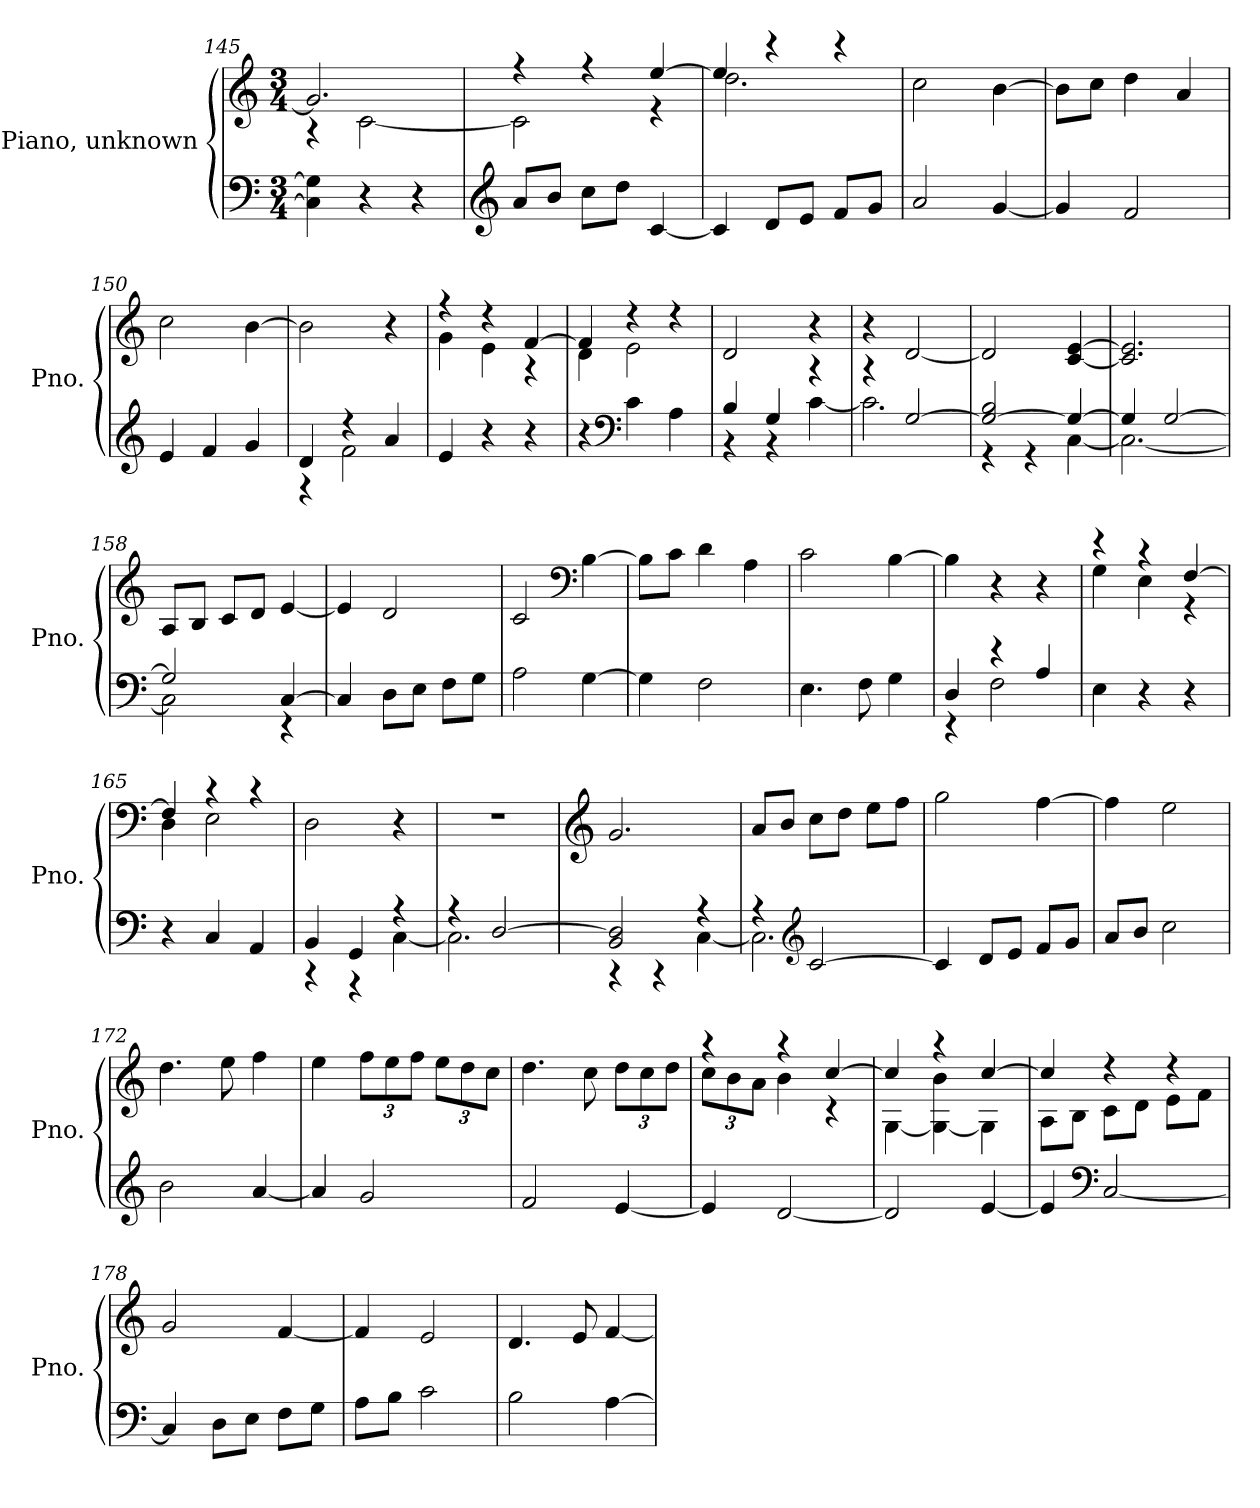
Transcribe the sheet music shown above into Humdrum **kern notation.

**kern	**kern
*part1	*part1
*staff2	*staff1
*I"Piano, unknown	*
*I'Pno.	*
*clefF4	*clefG2
*k[]	*k[]
*M3/4	*M3/4
=145	=145
*	*^
4C\] 4G\]	2.g/]	4r
4r	.	[2c\
4r	.	.
!!LO:LB:g=z	!!
=146	=146	=146
*clefG2	*	*
8a/L	4r	2c\]
8b/J	.	.
8cc\L	4r	.
8dd\J	.	.
[4c/	[4ee/	4r
=147	=147	=147
4c/]	4ee/]	2.dd\
8d/L	4r	.
8e/J	.	.
8f/L	4r	.
8g/J	.	.
*	*v	*v
=148	=148
2a/	2cc\
[4g/	[4b\
=149	=149
4g/]	8b\L]
.	8cc\J
2f/	4dd\
.	4a/
=150	=150
4e/	2cc\
4f/	.
4g/	[4b\
=151	=151
*^	*
4d/	4r	2b\]
4r	2f\	.
4a/	.	4r
*v	*v	*
=152	=152
*	*^
4e/	4r	4g\
4r	4r	4e\
4r	[4f/	4r
=153	=153	=153
4r	4f/]	4d\
*clefF4	*	*
4c\	4r	2e\
4A\	4r	.
*	*v	*v
=154	=154
*^	*
4B/	4r	2d/
4G/	4r	.
4r	[4c\	4r
!!LO:PB:g=z
=155	=155	=155
4r	2.c\]	4r
[2G/	.	[2d/
=156	=156	=156
2G/_ 2B/	4r	2d/]
.	4r	.
4G/_	[4C\	[4c/ [4e/
=157	=157	=157
4G/]	2.C\_	2.c/] 2.e/]
[2G/	.	.
=158	=158	=158
2G/]	2C\]	8A/L
.	.	8B/J
.	.	8c/L
.	.	8d/J
[4C/	4r	[4e/
*v	*v	*
=159	=159
4C/]	4e/]
8D\L	2d/
8E\J	.
8F\L	.
8G\J	.
=160	=160
2A\	2c/
*	*clefF4
[4G\	[4B\
=161	=161
4G\]	8B\L]
.	8c\J
2F\	4d\
.	4A\
=162	=162
4.E\	2c\
8F\	.
4G\	[4B\
=163	=163
*^	*
4D/	4r	4B\]
4r	2F\	4r
4A/	.	4r
*v	*v	*
!!LO:LB:g=z
=164	=164
*	*^
4E\	4r	4G\
4r	4r	4E\
4r	[4F/	4r
=165	=165	=165
4r	4F/]	4D\
4C/	4r	2E\
4AA/	4r	.
*	*v	*v
=166	=166
*^	*
4BB/	4r	2D\
4GG/	4r	.
4r	[4C\	4r
=167	=167	=167
4r	2.C\]	2.r
[2D/	.	.
=168	=168	=168
*	*	*clefG2
2BB/ 2D/]	4r	2.g/
.	4r	.
4r	[4C\	.
=169	=169	=169
4r	2.C\]	8a/L
.	.	8b/J
*clefG2	*	*
[2c/	.	8cc\L
.	.	8dd\J
.	.	8ee\L
.	.	8ff\J
*v	*v	*
=170	=170
4c/]	2gg\
8d/L	.
8e/J	.
8f/L	[4ff\
8g/J	.
=171	=171
8a/L	4ff\]
8b/J	.
2cc\	2ee\
=172	=172
2b\	4.dd\
.	8ee\
[4a/	4ff\
!!LO:LB:g=z
=173	=173
4a/]	4ee\
*	*Xbrackettup
2g/	12ff\L
.	12ee\
.	12ff\J
.	12ee\L
.	12dd\
.	12cc\J
=174	=174
2f/	4.dd\
.	8cc\
[4e/	12dd\L
.	12cc\
.	12dd\J
=175	=175
*	*^
4e/]	4r	12cc\L
.	.	12b\
.	.	12a\J
[2d/	4r	4b\
.	[4cc/	4r
=176	=176	=176
2d/]	4cc/]	[4G\
.	4r	4G\_ 4b\
[4e/	[4cc/	4G\]
=177	=177	=177
4e/]	4cc/]	8A\L
.	.	8B\J
*clefF4	*	*
[2C/	4r	8c\L
.	.	8d\J
.	4r	8e\L
.	.	8f\J
*	*v	*v
=178	=178
4C/]	2g/
8D\L	.
8E\J	.
8F\L	[4f/
8G\J	.
=179	=179
8A\L	4f/]
8B\J	.
2c\	2e/
!!LO:LB:g=z
=180	=180
2B\	4.d/
.	8e/
[4A\	[4f/
=	=
*-	*-
